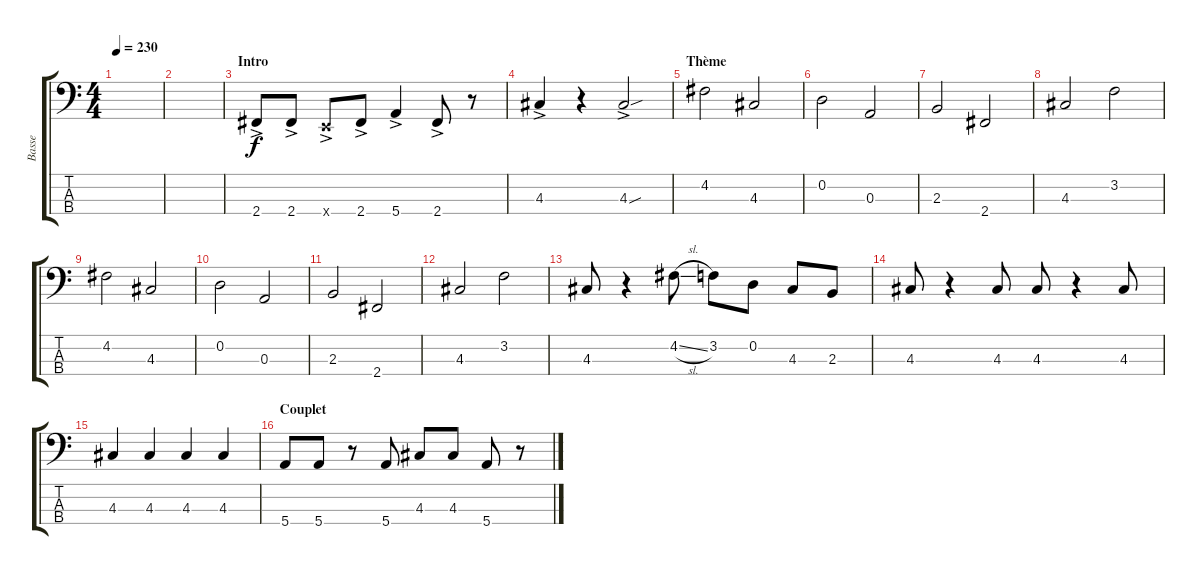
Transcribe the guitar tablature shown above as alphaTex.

\track ("Basse" "Basse") {instrument electricbassfinger}
\staff {score tabs}
\tuning (G2 D2 A1 E1) {hide}
\ts (4 4)
\tempo 230
\clef f4
\ks c
|
|
\section ("" "Intro")
2.4{ac}.8 2.4{ac}.8 0.4{ac x}.8 2.4{ac}.8 5.4{ac}.4 2.4{ac}.8 r.8 |
4.3{ac}.4 r.4 4.3{sou ac}.2 |
\section ("" "Thème")
4.2.2{dy f} 4.3.2 |
0.2.2 0.3.2 |
2.3.2 2.4.2 |
4.3.2 3.2.2 |
4.2.2 4.3.2 |
0.2.2 0.3.2 |
2.3.2 2.4.2 |
4.3.2 3.2.2 |
4.3.8 r.4 4.2{sl}.8 3.2.8 0.2.8 4.3.8 2.3.8 |
4.3.8 r.4 4.3.8 4.3.8 r.4 4.3.8 |
4.3.4 4.3.4 4.3.4 4.3.4 |
\section ("" "Couplet")
5.4.8 5.4.8 r.8 5.4.8 4.3.8 4.3.8 5.4.8 r.8
